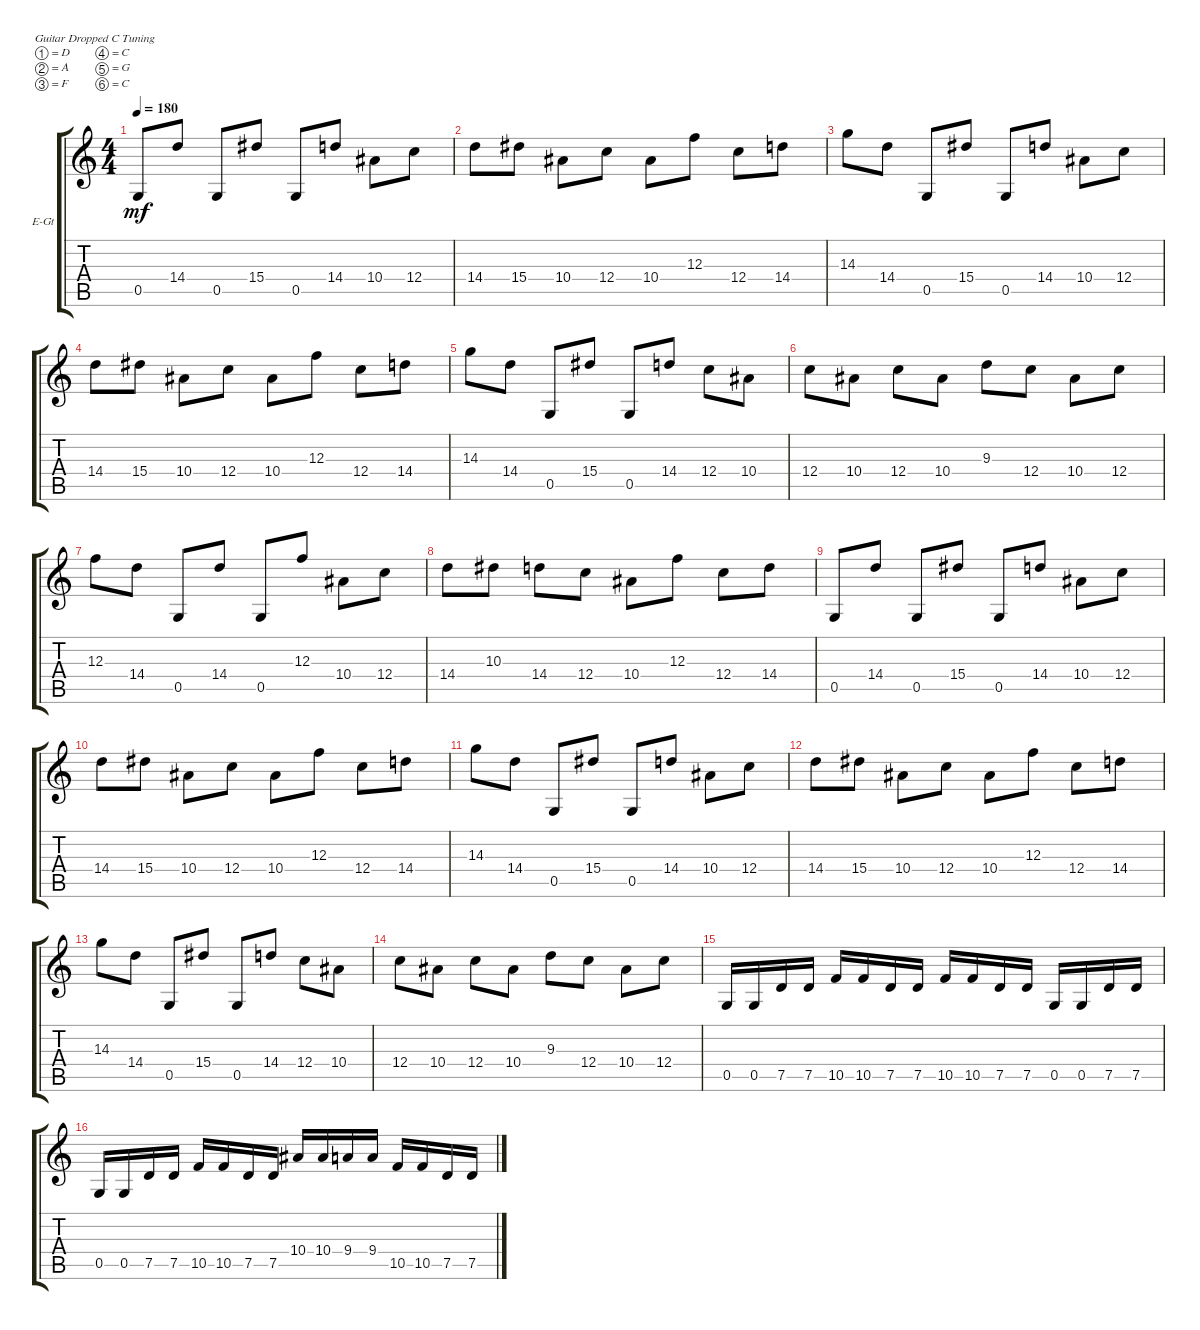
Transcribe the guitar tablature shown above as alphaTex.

\defaultSystemsLayout 4
\bracketExtendMode groupsimilarinstruments
\firstSystemTrackNameOrientation horizontal
\otherSystemsTrackNameOrientation horizontal
\track ("Electric Guitar" "E-Gt") {instrument distortionguitar}
\staff {score tabs}
\tuning (D4 A3 F3 C3 G2 C2)
\ts (4 4)
\tempo 180
\clef g2
\ks c
0.5.8{dy mf} 14.4.8 0.5.8 15.4.8 0.5.8 14.4.8 10.4.8 12.4.8 |
14.4.8 15.4.8 10.4.8 12.4.8 10.4.8 12.3.8 12.4.8 14.4.8 |
14.3.8 14.4.8 0.5.8 15.4.8 0.5.8 14.4.8 10.4.8 12.4.8 |
14.4.8 15.4.8 10.4.8 12.4.8 10.4.8 12.3.8 12.4.8 14.4.8 |
14.3.8 14.4.8 0.5.8 15.4.8 0.5.8 14.4.8 12.4.8 10.4.8 |
12.4.8 10.4.8 12.4.8 10.4.8 9.3.8 12.4.8 10.4.8 12.4.8 |
12.3.8 14.4.8 0.5.8 14.4.8 0.5.8 12.3.8 10.4.8 12.4.8 |
14.4.8 10.3.8 14.4.8 12.4.8 10.4.8 12.3.8 12.4.8 14.4.8 |
0.5.8 14.4.8 0.5.8 15.4.8 0.5.8 14.4.8 10.4.8 12.4.8 |
14.4.8 15.4.8 10.4.8 12.4.8 10.4.8 12.3.8 12.4.8 14.4.8 |
14.3.8 14.4.8 0.5.8 15.4.8 0.5.8 14.4.8 10.4.8 12.4.8 |
14.4.8 15.4.8 10.4.8 12.4.8 10.4.8 12.3.8 12.4.8 14.4.8 |
14.3.8 14.4.8 0.5.8 15.4.8 0.5.8 14.4.8 12.4.8 10.4.8 |
12.4.8 10.4.8 12.4.8 10.4.8 9.3.8 12.4.8 10.4.8 12.4.8 |
0.5.16 0.5.16 7.5.16 7.5.16 10.5.16 10.5.16 7.5.16 7.5.16 10.5.16 10.5.16 7.5.16 7.5.16 0.5.16 0.5.16 7.5.16 7.5.16 |
0.5.16 0.5.16 7.5.16 7.5.16 10.5.16 10.5.16 7.5.16 7.5.16 10.4.16 10.4.16 9.4.16 9.4.16 10.5.16 10.5.16 7.5.16 7.5.16
